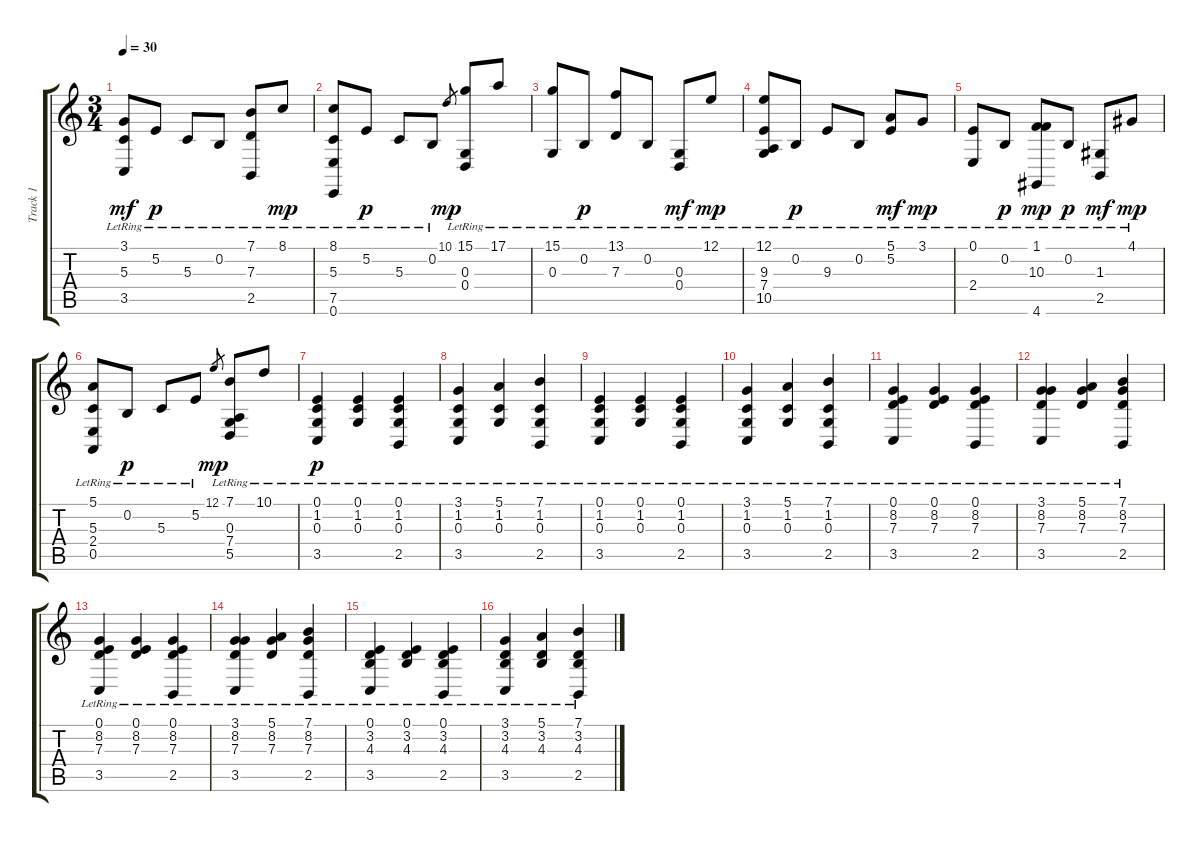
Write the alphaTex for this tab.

\track ("Track 1" "Track 1") {instrument acousticgrandpiano}
\staff {score tabs}
\tuning (E4 B3 G3 D3 A2 E2) {hide}
\ts (3 4)
\tempo 30
\clef g2
\ks c
(3.1{lr} 5.3{lr} 3.5{lr}).8{dy mf} 5.2{lr}.8{dy p} 5.3{lr}.8 0.2{lr}.8 (7.1{lr} 7.3{lr} 2.5{lr}).8 8.1{lr}.8{dy mp} |
(8.1{lr} 5.3{lr} 7.5{lr} 0.6{lr}).8 5.2{lr}.8{dy p} 5.3{lr}.8 0.2{lr}.8 10.1.8{gr dy mp} (15.1{lr} 0.3{lr} 0.4{lr}).8 17.1{lr}.8 |
(15.1{lr} 0.3{lr}).8 0.2{lr}.8{dy p} (13.1{lr} 7.3{lr}).8 0.2{lr}.8 (0.3{lr} 0.4{lr}).8{dy mf} 12.1{lr}.8{dy mp} |
(12.1{lr} 9.3{lr} 7.4{lr} 10.5{lr}).8 0.2{lr}.8{dy p} 9.3{lr}.8 0.2{lr}.8 (5.1{lr} 5.2{lr}).8{dy mf} 3.1{lr}.8{dy mp} |
(0.1{lr} 2.4{lr}).8 0.2{lr}.8{dy p} (1.1{lr} 10.3{lr} 4.6{lr}).8{dy mp} 0.2{lr}.8{dy p} (1.3{lr} 2.5{lr}).8{dy mf} 4.1{lr}.8{dy mp} |
(5.1{lr} 5.3{lr} 2.4{lr} 0.5{lr}).8 0.2{lr}.8{dy p} 5.3{lr}.8 5.2{lr}.8 12.1.8{gr dy mp} (7.1{lr} 0.3{lr} 7.4{lr} 5.5{lr}).8 10.1{lr}.8 |
(0.1{lr} 1.2{lr} 0.3{lr} 3.5{lr}).4{dy p} (0.1{lr} 1.2{lr} 0.3{lr}).4 (0.1{lr} 1.2{lr} 0.3{lr} 2.5{lr}).4 |
(3.1{lr} 1.2{lr} 0.3{lr} 3.5{lr}).4 (5.1{lr} 1.2{lr} 0.3{lr}).4 (7.1{lr} 1.2{lr} 0.3{lr} 2.5{lr}).4 |
(0.1{lr} 1.2{lr} 0.3{lr} 3.5{lr}).4 (0.1{lr} 1.2{lr} 0.3{lr}).4 (0.1{lr} 1.2{lr} 0.3{lr} 2.5{lr}).4 |
(3.1{lr} 1.2{lr} 0.3{lr} 3.5{lr}).4 (5.1{lr} 1.2{lr} 0.3{lr}).4 (7.1{lr} 1.2{lr} 0.3{lr} 2.5{lr}).4 |
(0.1{lr} 8.2{lr} 7.3{lr} 3.5{lr}).4 (0.1{lr} 8.2{lr} 7.3{lr}).4 (0.1{lr} 8.2{lr} 7.3{lr} 2.5{lr}).4 |
(3.1{lr} 8.2{lr} 7.3{lr} 3.5{lr}).4 (5.1{lr} 8.2{lr} 7.3{lr}).4 (7.1{lr} 8.2{lr} 7.3{lr} 2.5{lr}).4 |
(0.1{lr} 8.2{lr} 7.3{lr} 3.5{lr}).4 (0.1{lr} 8.2{lr} 7.3{lr}).4 (0.1{lr} 8.2{lr} 7.3{lr} 2.5{lr}).4 |
(3.1{lr} 8.2{lr} 7.3{lr} 3.5{lr}).4 (5.1{lr} 8.2{lr} 7.3{lr}).4 (7.1{lr} 8.2{lr} 7.3{lr} 2.5{lr}).4 |
(0.1{lr} 3.2{lr} 4.3{lr} 3.5{lr}).4 (0.1{lr} 3.2{lr} 4.3{lr}).4 (0.1{lr} 3.2{lr} 4.3{lr} 2.5{lr}).4 |
(3.1{lr} 3.2{lr} 4.3{lr} 3.5{lr}).4 (5.1{lr} 3.2{lr} 4.3{lr}).4 (7.1{lr} 3.2{lr} 4.3{lr} 2.5{lr}).4
